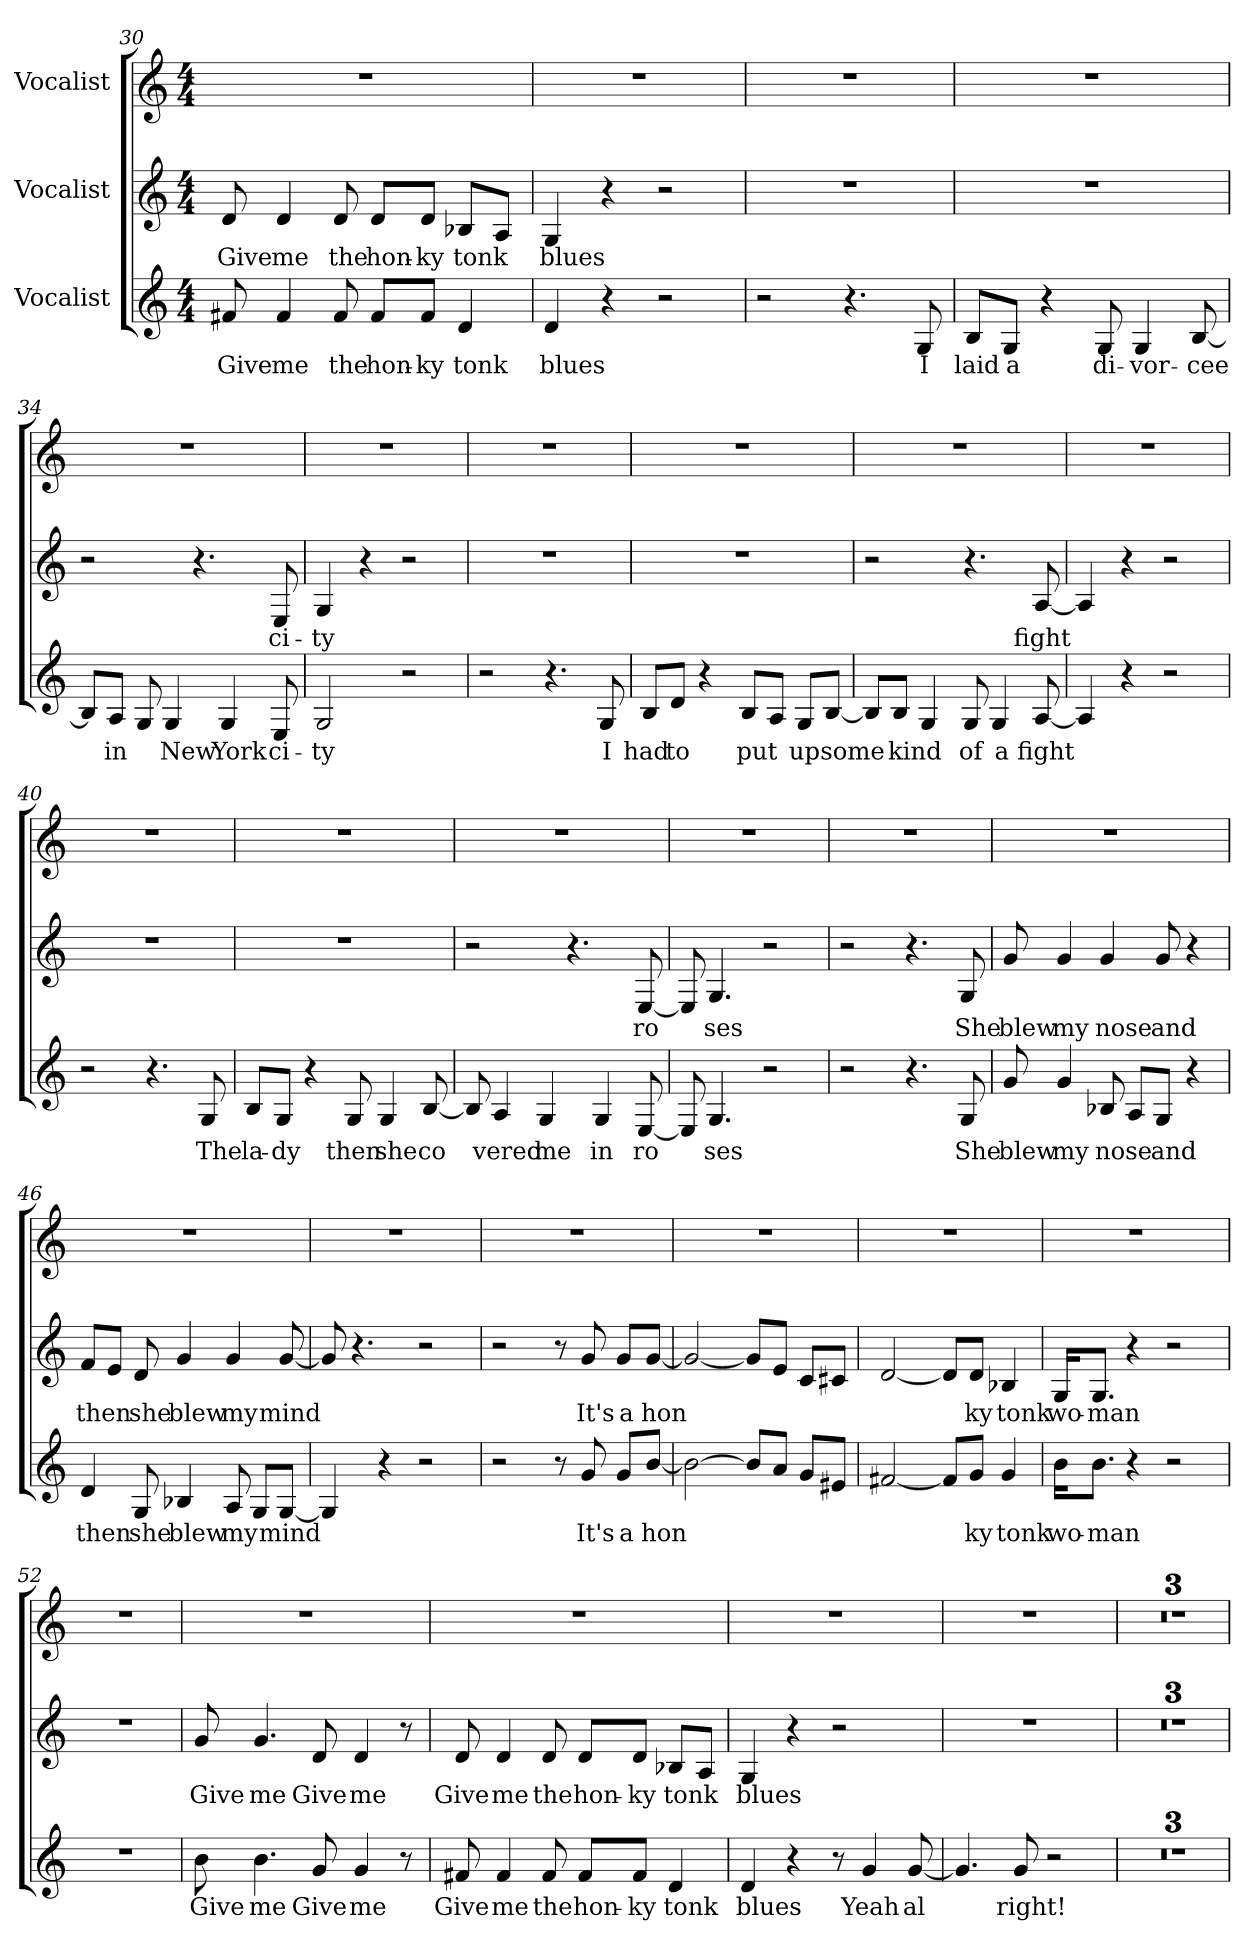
**kern	**text	**kern	**text	**kern
*part3	*part3	*part2	*part2	*part1
*staff3	*staff3	*staff2	*staff2	*staff1
*I"Vocalist	*	*I"Vocalist	*	*I"Vocalist
*clefG2	*	*clefG2	*	*clefG2
*M4/4	*	*M4/4	*	*M4/4
=30	=30	=30	=30	=30
8f#X	Give	8d	Give	1r
4f#	me	4d	me	.
8f#	the	8d	the	.
8f#/L	hon-	8d/L	hon-	.
8f#/J	-ky	8d/J	-ky	.
4d	tonk	8B-X/L	tonk	.
.	.	8A/J	_	.
=31	=31	=31	=31	=31
4d	blues	4G	blues	1r
4r	.	4r	.	.
2r	.	2r	.	.
=32	=32	=32	=32	=32
2r	.	1r	.	1r
4.r	.	.	.	.
8G	I	.	.	.
=33	=33	=33	=33	=33
8B/L	laid	1r	.	1r
8G/J	a	.	.	.
4r	.	.	.	.
8G	di-	.	.	.
4G	-vor-	.	.	.
[8B	-cee	.	.	.
=34	=34	=34	=34	=34
8B/L]	_	2r	.	1r
8A/J	in	.	.	.
8G	_	.	.	.
4G	New	.	.	.
.	.	4.r	.	.
4G	York	.	.	.
8E	ci-	8E	ci-	.
=35	=35	=35	=35	=35
2G	-ty	4G	-ty	1r
.	.	4r	.	.
2r	.	2r	.	.
=36	=36	=36	=36	=36
2r	.	1r	.	1r
4.r	.	.	.	.
8G	I	.	.	.
=37	=37	=37	=37	=37
8B/L	had	1r	.	1r
8d/J	to	.	.	.
4r	.	.	.	.
8B/L	put	.	.	.
8A/J	_	.	.	.
8G/L	up	.	.	.
[8B/J	some	.	.	.
=38	=38	=38	=38	=38
8B/L]	_	2r	.	1r
8B/J	kind	.	.	.
4G	_	.	.	.
8G	of	4.r	.	.
4G	a	.	.	.
[8A	fight	[8A	fight	.
=39	=39	=39	=39	=39
4A]	_	4A]	_	1r
4r	.	4r	.	.
2r	.	2r	.	.
=40	=40	=40	=40	=40
2r	.	1r	.	1r
4.r	.	.	.	.
8G	The	.	.	.
=41	=41	=41	=41	=41
8B/L	la-	1r	.	1r
8G/J	-dy	.	.	.
4r	.	.	.	.
8G	then	.	.	.
4G	she	.	.	.
[8B	co-	.	.	.
=42	=42	=42	=42	=42
8B]	_	2r	.	1r
4A	-vered	.	.	.
4G	me	.	.	.
.	.	4.r	.	.
4G	in	.	.	.
[8E	ro-	[8E	ro-	.
=43	=43	=43	=43	=43
8E]	_	8E]	_	1r
4.G	-ses	4.G	-ses	.
2r	.	2r	.	.
=44	=44	=44	=44	=44
2r	.	2r	.	1r
4.r	.	4.r	.	.
8G	She	8G	She	.
=45	=45	=45	=45	=45
8g	blew	8g	blew	1r
4g	my	4g	my	.
8B-X	nose	4g	nose	.
8A/L	_	.	.	.
8G/J	and	8g	and	.
4r	.	4r	.	.
=46	=46	=46	=46	=46
4d	then	8f/L	then	1r
.	.	8e/J	_	.
8G	she	8d	she	.
4B-X	blew	4g	blew	.
8A	my	4g	my	.
8G/L	_	.	.	.
[8G/J	mind	[8g	mind	.
=47	=47	=47	=47	=47
4G]	_	8g]	_	1r
.	.	4.r	.	.
4r	.	.	.	.
2r	.	2r	.	.
=48	=48	=48	=48	=48
2r	.	2r	.	1r
8r	.	8r	.	.
8g	It's	8g	It's	.
8g/L	a	8g/L	a	.
[8b/J	hon-	[8g/J	hon-	.
=49	=49	=49	=49	=49
2b_	_	2g_	_	1r
8b/L]	_	8g/L]	_	.
8a/J	_	8e/J	_	.
8g/L	_	8c/L	_	.
8e#X/J	_	8c#X/J	_	.
=50	=50	=50	=50	=50
[2f#X	_	[2d	_	1r
8f#/L]	_	8d/L]	_	.
8g/J	-ky	8d/J	-ky	.
4g	tonk	4B-X	tonk	.
=51	=51	=51	=51	=51
16b\KL	wo-	16G/KL	wo-	1r
8.b\J	-man	8.G/J	-man	.
4r	.	4r	.	.
2r	.	2r	.	.
=52	=52	=52	=52	=52
1r	.	1r	.	1r
=53	=53	=53	=53	=53
8b	Give	8g	Give	1r
4.b	me	4.g	me	.
8g	Give	8d	Give	.
4g	me	4d	me	.
8r	.	8r	.	.
=54	=54	=54	=54	=54
8f#X	Give	8d	Give	1r
4f#	me	4d	me	.
8f#	the	8d	the	.
8f#/L	hon-	8d/L	hon-	.
8f#/J	-ky	8d/J	-ky	.
4d	tonk	8B-X/L	tonk	.
.	.	8A/J	_	.
=55	=55	=55	=55	=55
4d	blues	4G	blues	1r
4r	.	4r	.	.
8r	.	2r	.	.
4g	Yeah	.	.	.
[8g	al-	.	.	.
=56	=56	=56	=56	=56
4.g]	_	1r	.	1r
8g	-right!	.	.	.
2r	.	.	.	.
=57	=57	=57	=57	=57
1r	.	1r	.	1r
=58	=58	=58	=58	=58
1r	.	1r	.	1r
=59	=59	=59	=59	=59
1r	.	1r	.	1r
=	=	=	=	=
*-	*-	*-	*-	*-
